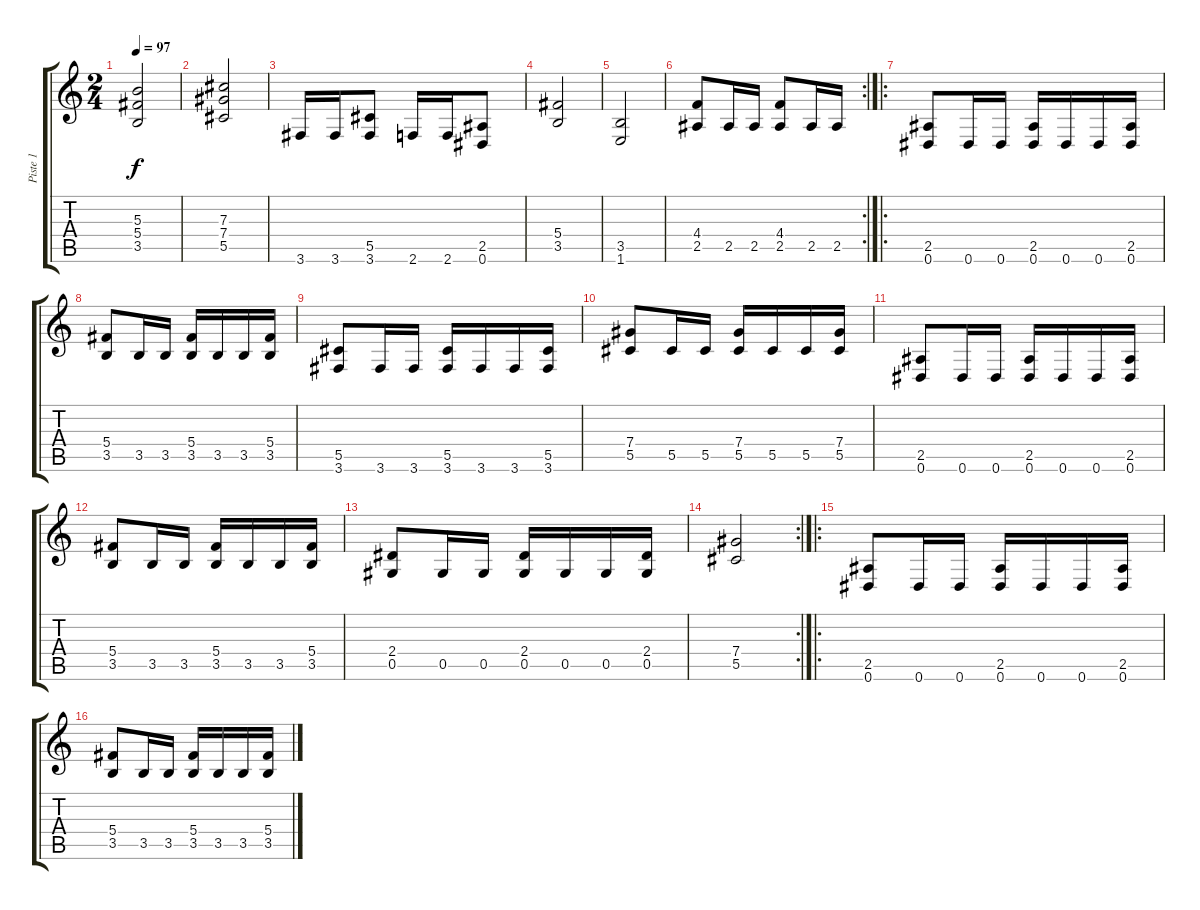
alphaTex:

\track ("Piste 1" "Piste 1") {instrument distortionguitar}
\staff {score tabs}
\tuning (Eb4 Bb3 Gb3 Db3 Ab2 Eb2) {hide}
\ts (2 4)
\tempo 97
\clef g2
\ks c
(5.3 5.4 3.5).2{dy f} |
(7.3 7.4 5.5).2 |
3.6.16 3.6.16 (5.5 3.6).8 2.6.16 2.6.16 (2.5 0.6).8 |
(5.4 3.5).2 |
(3.5 1.6).2 |
\rc 2
(4.4 2.5).8 2.5.16 2.5.16 (4.4 2.5).8 2.5.16 2.5.16 |
\ro
(2.5 0.6).8 0.6.16 0.6.16 (2.5 0.6).16 0.6.16 0.6.16 (2.5 0.6).16 |
(5.4 3.5).8 3.5.16 3.5.16 (5.4 3.5).16 3.5.16 3.5.16 (5.4 3.5).16 |
(5.5 3.6).8 3.6.16 3.6.16 (5.5 3.6).16 3.6.16 3.6.16 (5.5 3.6).16 |
(7.4 5.5).8 5.5.16 5.5.16 (7.4 5.5).16 5.5.16 5.5.16 (7.4 5.5).16 |
(2.5 0.6).8 0.6.16 0.6.16 (2.5 0.6).16 0.6.16 0.6.16 (2.5 0.6).16 |
(5.4 3.5).8 3.5.16 3.5.16 (5.4 3.5).16 3.5.16 3.5.16 (5.4 3.5).16 |
(2.4 0.5).8 0.5.16 0.5.16 (2.4 0.5).16 0.5.16 0.5.16 (2.4 0.5).16 |
\rc 2
(7.4 5.5).2 |
\ro
(2.5 0.6).8 0.6.16 0.6.16 (2.5 0.6).16 0.6.16 0.6.16 (2.5 0.6).16 |
(5.4 3.5).8 3.5.16 3.5.16 (5.4 3.5).16 3.5.16 3.5.16 (5.4 3.5).16
